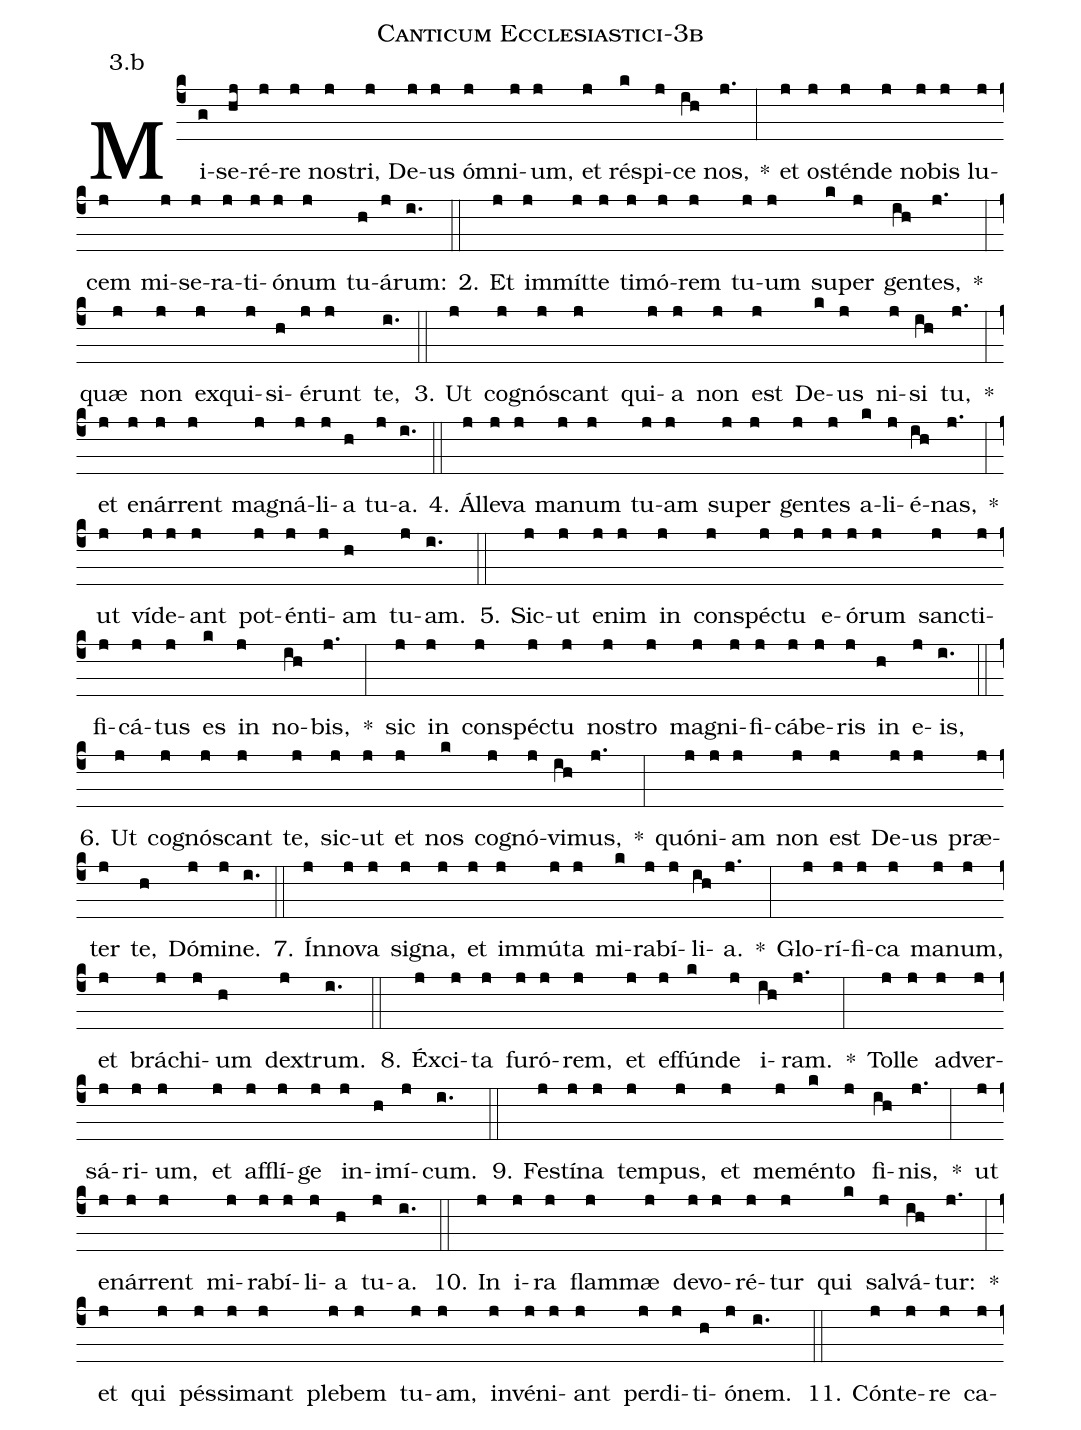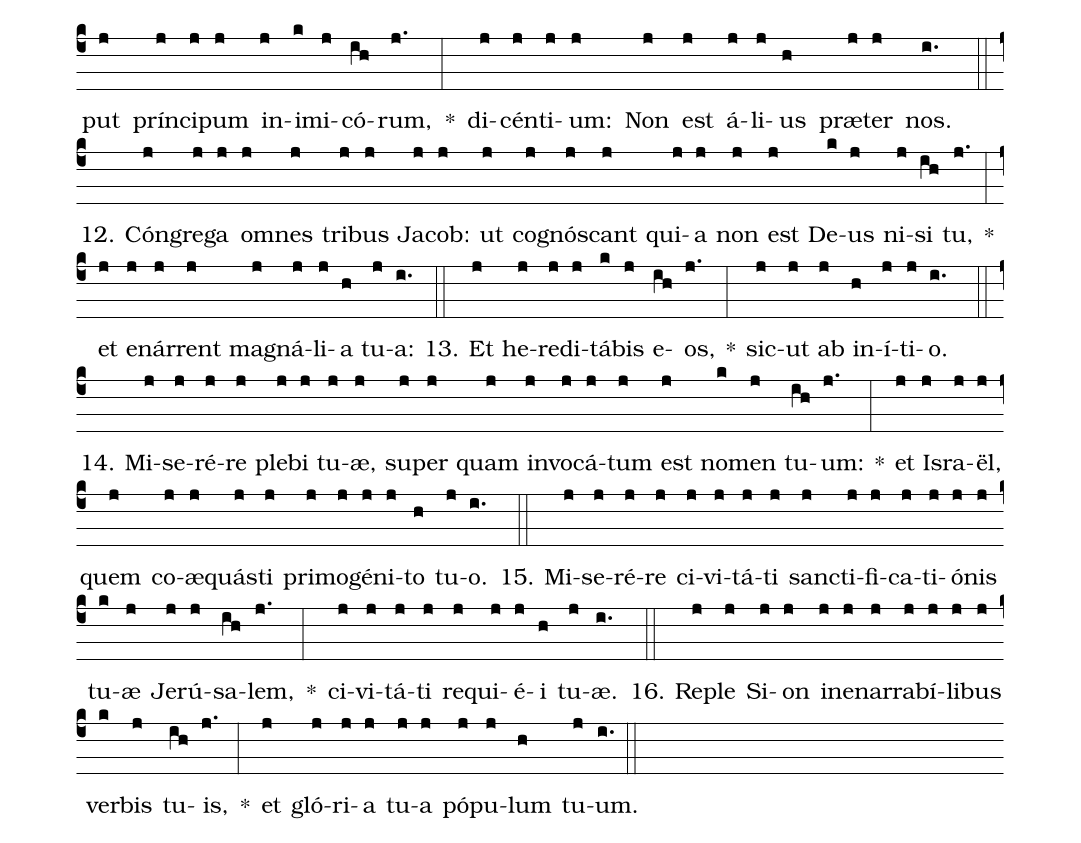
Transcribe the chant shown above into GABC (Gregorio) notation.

name: Canticum Ecclesiastici-3b;
annotation: 3.b;
%%
(c4)Mi(g)se(hj)ré(j)re(j) nos(j)tri,(j) De(j)us(j) óm(j)ni(j)um,(j) et(j) ré(k)spi(j)ce(ih) nos,(j.) *(:) et(j) os(j)tén(j)de(j) no(j)bis(j) lu(j)cem(j) mi(j)se(j)ra(j)ti(j)ó(j)num(j) tu(h)á(j)rum:(i.) (::)
2. Et(j) im(j)mít(j)te(j) ti(j)mó(j)rem(j) tu(j)um(j) su(k)per(j) gen(ih)tes,(j.) *(:) quæ(j) non(j) ex(j)qui(j)si(h)é(j)runt(j) te,(i.) (::)
3. Ut(j) co(j)gnós(j)cant(j) qui(j)a(j) non(j) est(j) De(k)us(j) ni(j)si(ih) tu,(j.) *(:) et(j) e(j)nár(j)rent(j) ma(j)gná(j)li(j)a(h) tu(j)a.(i.) (::)
4. Ál(j)le(j)va(j) ma(j)num(j) tu(j)am(j) su(j)per(j) gen(j)tes(j) a(k)li(j)é(ih)nas,(j.) *(:) ut(j) ví(j)de(j)ant(j) pot(j)én(j)ti(j)am(h) tu(j)am.(i.) (::)
5. Sic(j)ut(j) e(j)nim(j) in(j) con(j)spéc(j)tu(j) e(j)ó(j)rum(j) sanc(j)ti(j)fi(j)cá(j)tus(j) es(k) in(j) no(ih)bis,(j.) *(:) sic(j) in(j) con(j)spéc(j)tu(j) nos(j)tro(j) ma(j)gni(j)fi(j)cá(j)be(j)ris(j) in(h) e(j)is,(i.) (::)
6. Ut(j) co(j)gnós(j)cant(j) te,(j) sic(j)ut(j) et(j) nos(k) co(j)gnó(j)vi(ih)mus,(j.) *(:) quón(j)i(j)am(j) non(j) est(j) De(j)us(j) præ(j)ter(j) te,(h) Dó(j)mi(j)ne.(i.) (::)
7. Ín(j)no(j)va(j) si(j)gna,(j) et(j) im(j)mú(j)ta(j) mi(k)ra(j)bí(j)li(ih)a.(j.) *(:) Glo(j)rí(j)fi(j)ca(j) ma(j)num,(j) et(j) brá(j)chi(j)um(h) dex(j)trum.(i.) (::)
8. Éx(j)ci(j)ta(j) fu(j)ró(j)rem,(j) et(j) ef(j)fún(k)de(j) i(ih)ram.(j.) *(:) Tol(j)le(j) ad(j)ver(j)sá(j)ri(j)um,(j) et(j) af(j)flí(j)ge(j) in(j)i(h)mí(j)cum.(i.) (::)
9. Fes(j)tí(j)na(j) tem(j)pus,(j) et(j) me(j)mén(k)to(j) fi(ih)nis,(j.) *(:) ut(j) e(j)nár(j)rent(j) mi(j)ra(j)bí(j)li(j)a(h) tu(j)a.(i.) (::)
10. In(j) i(j)ra(j) flam(j)mæ(j) de(j)vo(j)ré(j)tur(j) qui(k) sal(j)vá(ih)tur:(j.) *(:) et(j) qui(j) pés(j)si(j)mant(j) ple(j)bem(j) tu(j)am,(j) in(j)vé(j)ni(j)ant(j) per(j)di(j)ti(h)ó(j)nem.(i.) (::)
11. Cón(j)te(j)re(j) ca(j)put(j) prín(j)ci(j)pum(j) in(j)i(k)mi(j)có(ih)rum,(j.) *(:) di(j)cén(j)ti(j)um:(j) Non(j) est(j) á(j)li(j)us(h) præ(j)ter(j) nos.(i.) (::)
12. Cón(j)gre(j)ga(j) om(j)nes(j) tri(j)bus(j) Ja(j)cob:(j) ut(j) co(j)gnós(j)cant(j) qui(j)a(j) non(j) est(j) De(k)us(j) ni(j)si(ih) tu,(j.) *(:) et(j) e(j)nár(j)rent(j) ma(j)gná(j)li(j)a(h) tu(j)a:(i.) (::)
13. Et(j) he(j)re(j)di(j)tá(k)bis(j) e(ih)os,(j.) *(:) sic(j)ut(j) ab(j) in(h)í(j)ti(j)o.(i.) (::)
14. Mi(j)se(j)ré(j)re(j) ple(j)bi(j) tu(j)æ,(j) su(j)per(j) quam(j) in(j)vo(j)cá(j)tum(j) est(j) no(k)men(j) tu(ih)um:(j.) *(:) et(j) Is(j)ra(j)ël,(j) quem(j) co(j)æ(j)quás(j)ti(j) pri(j)mo(j)gé(j)ni(j)to(h) tu(j)o.(i.) (::)
15. Mi(j)se(j)ré(j)re(j) ci(j)vi(j)tá(j)ti(j) sanc(j)ti(j)fi(j)ca(j)ti(j)ó(j)nis(j) tu(k)æ(j) Je(j)rú(j)sa(ih)lem,(j.) *(:) ci(j)vi(j)tá(j)ti(j) re(j)qui(j)é(j)i(h) tu(j)æ.(i.) (::)
16. Re(j)ple(j) Si(j)on(j) in(j)e(j)nar(j)ra(j)bí(j)li(j)bus(j) ver(k)bis(j) tu(ih)is,(j.) *(:) et(j) gló(j)ri(j)a(j) tu(j)a(j) pó(j)pu(j)lum(h) tu(j)um.(i.) (::)
